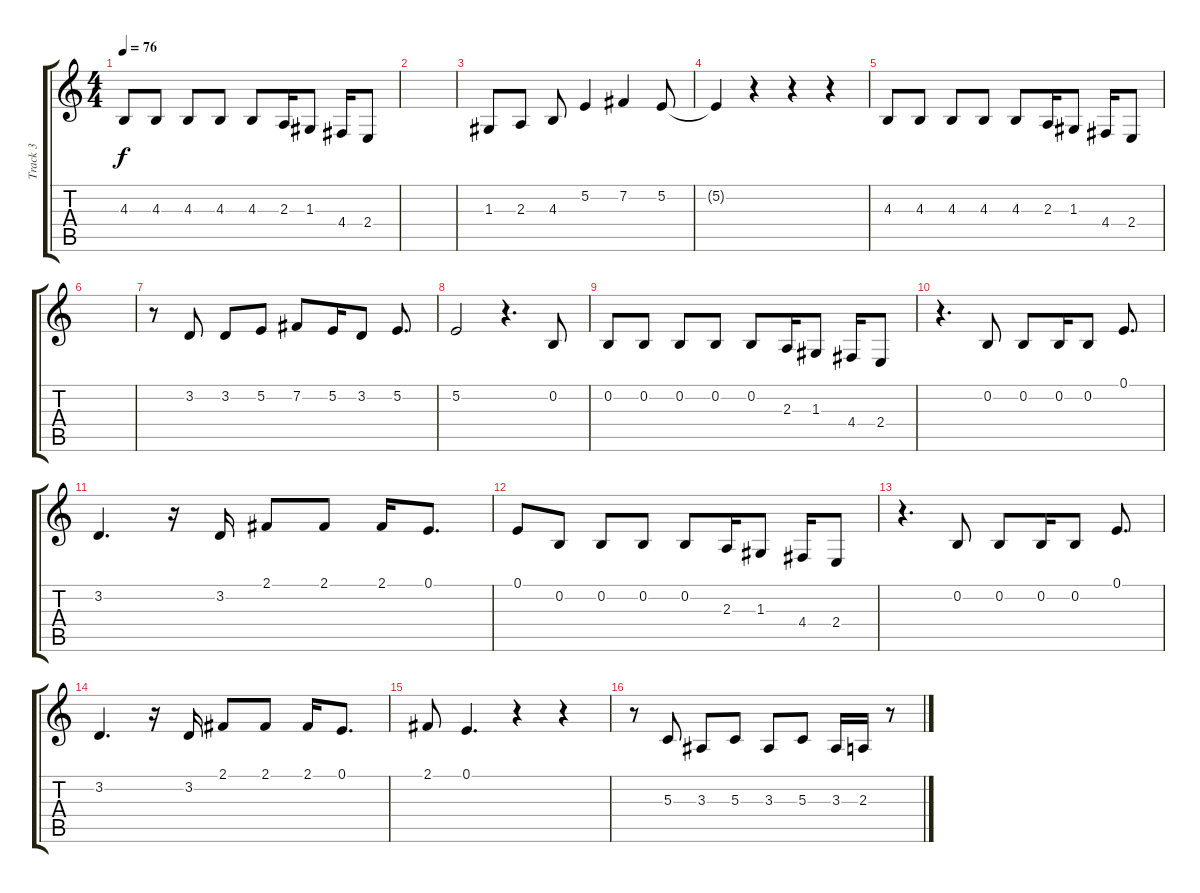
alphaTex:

\track ("Track 3" "Track 3") {instrument altosax}
\staff {score tabs}
\tuning (E4 B3 G3 D3 A2 E2) {hide}
\ts (4 4)
\tempo 76
\clef g2
\ks c
4.3.8{dy f} 4.3.8 4.3.8 4.3.8 4.3.8 2.3.16 1.3.8 4.4.16 2.4.8 |
|
1.3.8 2.3.8 4.3.8 5.2.4 7.2.4 5.2.8 |
5.2{t}.4 r.4 r.4 r.4 |
4.3.8 4.3.8 4.3.8 4.3.8 4.3.8 2.3.16 1.3.8 4.4.16 2.4.8 |
|
r.8 3.2.8 3.2.8 5.2.8 7.2.8 5.2.16 3.2.8 5.2.8{d} |
5.2.2 r.4{d} 0.2.8 |
0.2.8 0.2.8 0.2.8 0.2.8 0.2.8 2.3.16 1.3.8 4.4.16 2.4.8 |
r.4{d} 0.2.8 0.2.8 0.2.16 0.2.8 0.1.8{d} |
3.2.4{d} r.16 3.2.16 2.1.8 2.1.8 2.1.16 0.1.8{d} |
0.1.8 0.2.8 0.2.8 0.2.8 0.2.8 2.3.16 1.3.8 4.4.16 2.4.8 |
r.4{d} 0.2.8 0.2.8 0.2.16 0.2.8 0.1.8{d} |
3.2.4{d} r.16 3.2.16 2.1.8 2.1.8 2.1.16 0.1.8{d} |
2.1.8 0.1.4{d} r.4 r.4 |
r.8 5.3.8 3.3.8 5.3.8 3.3.8 5.3.8 3.3.16 2.3.16 r.8
